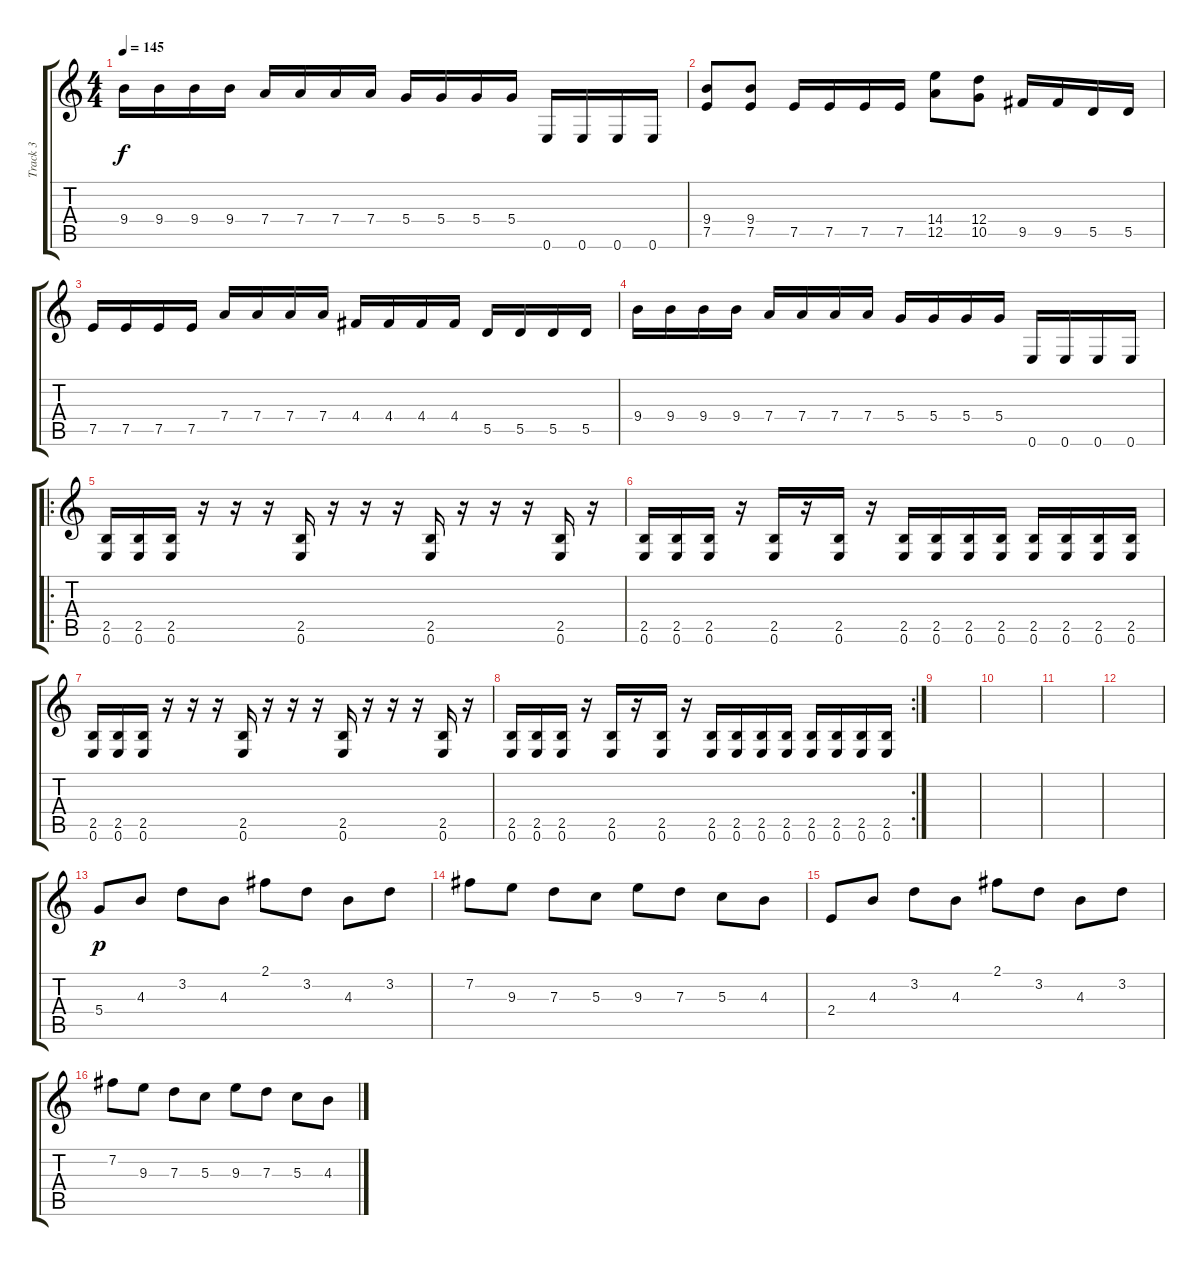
\track ("Track 3" "Track 3") {instrument distortionguitar}
\staff {score tabs}
\tuning (E4 B3 G3 D3 A2 E2) {hide}
\ts (4 4)
\tempo 145
\clef g2
\ks c
9.4.16{dy f} 9.4.16 9.4.16 9.4.16 7.4.16 7.4.16 7.4.16 7.4.16 5.4.16 5.4.16 5.4.16 5.4.16 0.6.16 0.6.16 0.6.16 0.6.16 |
(9.4 7.5).8 (9.4 7.5).8 7.5.16 7.5.16 7.5.16 7.5.16 (14.4 12.5).8 (12.4 10.5).8 9.5.16 9.5.16 5.5.16 5.5.16 |
7.5.16 7.5.16 7.5.16 7.5.16 7.4.16 7.4.16 7.4.16 7.4.16 4.4.16 4.4.16 4.4.16 4.4.16 5.5.16 5.5.16 5.5.16 5.5.16 |
9.4.16 9.4.16 9.4.16 9.4.16 7.4.16 7.4.16 7.4.16 7.4.16 5.4.16 5.4.16 5.4.16 5.4.16 0.6.16 0.6.16 0.6.16 0.6.16 |
\ro
(2.5 0.6).16 (2.5 0.6).16 (2.5 0.6).16 r.16 r.16 r.16 (2.5 0.6).16 r.16 r.16 r.16 (2.5 0.6).16 r.16 r.16 r.16 (2.5 0.6).16 r.16 |
(2.5 0.6).16 (2.5 0.6).16 (2.5 0.6).16 r.16 (2.5 0.6).16 r.16 (2.5 0.6).16 r.16 (2.5 0.6).16 (2.5 0.6).16 (2.5 0.6).16 (2.5 0.6).16 (2.5 0.6).16 (2.5 0.6).16 (2.5 0.6).16 (2.5 0.6).16 |
(2.5 0.6).16 (2.5 0.6).16 (2.5 0.6).16 r.16 r.16 r.16 (2.5 0.6).16 r.16 r.16 r.16 (2.5 0.6).16 r.16 r.16 r.16 (2.5 0.6).16 r.16 |
\rc 2
(2.5 0.6).16 (2.5 0.6).16 (2.5 0.6).16 r.16 (2.5 0.6).16 r.16 (2.5 0.6).16 r.16 (2.5 0.6).16 (2.5 0.6).16 (2.5 0.6).16 (2.5 0.6).16 (2.5 0.6).16 (2.5 0.6).16 (2.5 0.6).16 (2.5 0.6).16 |
|
|
|
|
5.4.8{dy p} 4.3.8 3.2.8 4.3.8 2.1.8 3.2.8 4.3.8 3.2.8 |
7.2.8 9.3.8 7.3.8 5.3.8 9.3.8 7.3.8 5.3.8 4.3.8 |
2.4.8 4.3.8 3.2.8 4.3.8 2.1.8 3.2.8 4.3.8 3.2.8 |
7.2.8 9.3.8 7.3.8 5.3.8 9.3.8 7.3.8 5.3.8 4.3.8
